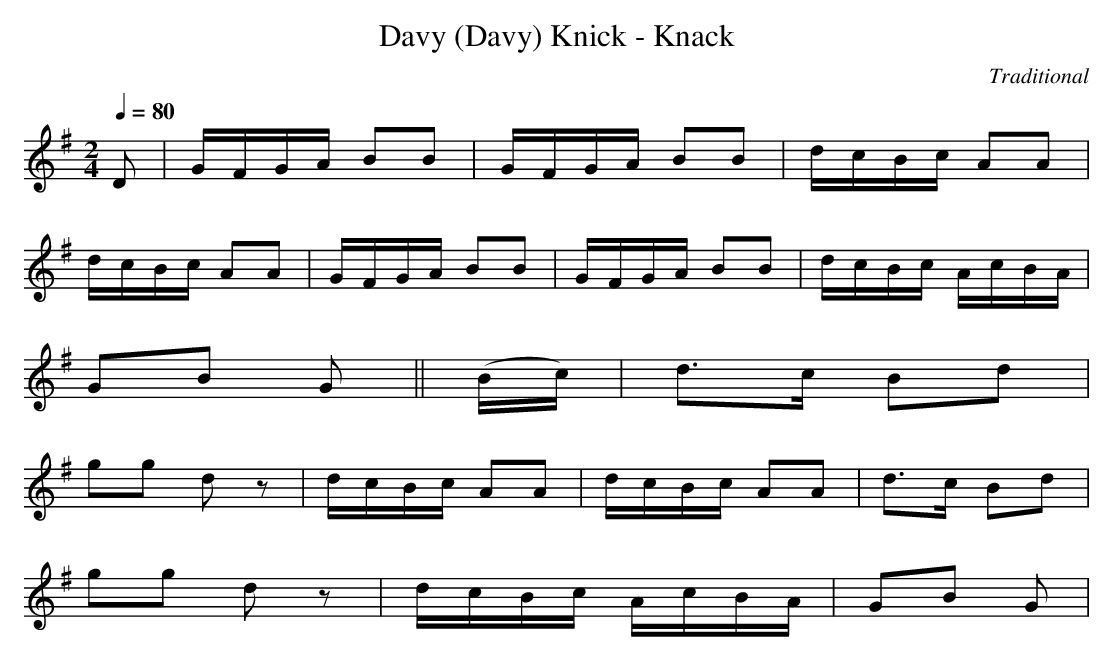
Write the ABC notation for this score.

X:1
T:Davy (Davy) Knick - Knack
C:Traditional
Q:1/4=80
M:2/4
L:1/16
K:G
D2|GFGA B2B2|GFGA B2B2|dcBc A2A2|
dcBc A2A2|GFGA B2B2|GFGA B2B2|dcBc AcBA|
G2B2 G2||(Bc)|d3c B2d2|
g2g2 d2 z2|dcBc A2A2|dcBc A2A2|d3c B2d2|
g2g2 d2 z2|dcBc AcBA|G2B2 G2|
